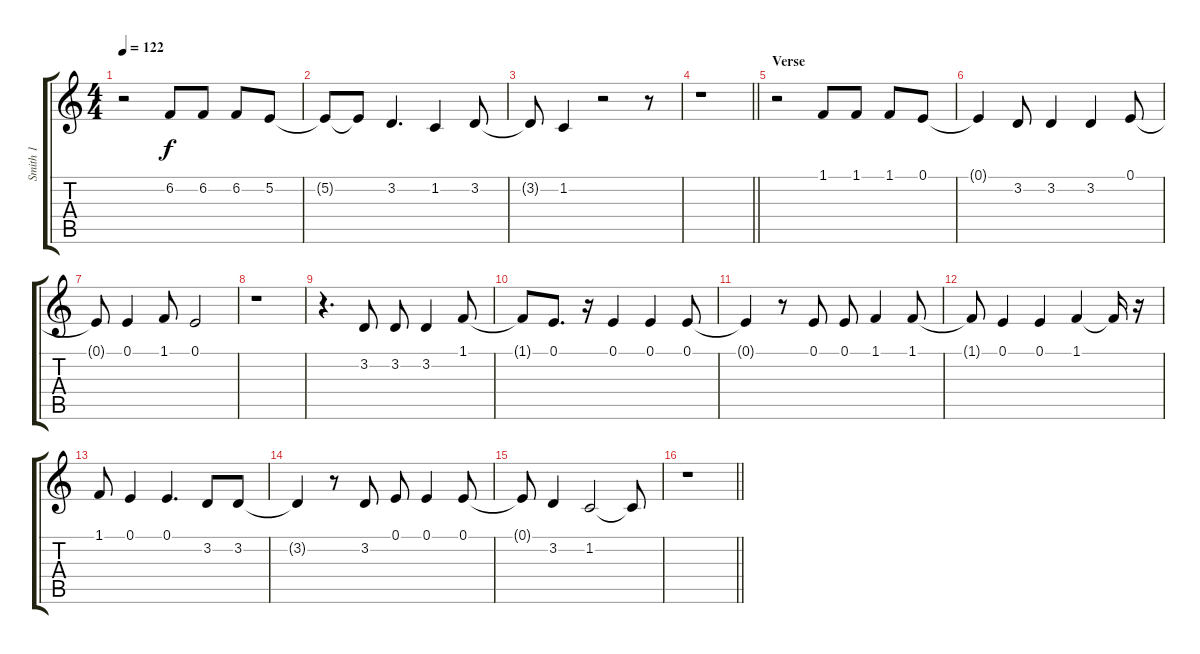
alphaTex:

\track ("Smith 1" "Smith 1") {instrument synthvoice}
\staff {score tabs}
\tuning (E4 B3 G3 D3 A2 E2) {hide}
\ts (4 4)
\tempo 122
\clef g2
\ks c
r.2{dy f} 6.2.8 6.2.8 6.2.8 5.2.8 |
5.2{t}.8 5.2{t}.8 3.2.4{d} 1.2.4 3.2.8 |
3.2{t}.8 1.2.4 r.2 r.8 |
\barLineRight lightlight
r.1 |
\section ("" "Verse")
r.2 1.1.8 1.1.8 1.1.8 0.1.8 |
0.1{t}.4 3.2.8 3.2.4 3.2.4 0.1.8 |
0.1{t}.8 0.1.4 1.1.8 0.1.2 |
r.1 |
r.4{d} 3.2.8 3.2.8 3.2.4 1.1.8 |
1.1{t}.8 0.1.8{d} r.16 0.1.4 0.1.4 0.1.8 |
0.1{t}.4 r.8 0.1.8 0.1.8 1.1.4 1.1.8 |
1.1{t}.8 0.1.4 0.1.4 1.1.4 1.1{t}.16 r.16 |
1.1.8 0.1.4 0.1.4{d} 3.2.8 3.2.8 |
3.2{t}.4 r.8 3.2.8 0.1.8 0.1.4 0.1.8 |
0.1{t}.8 3.2.4 1.2.2 1.2{t}.8 |
\barLineRight lightlight
r.1
